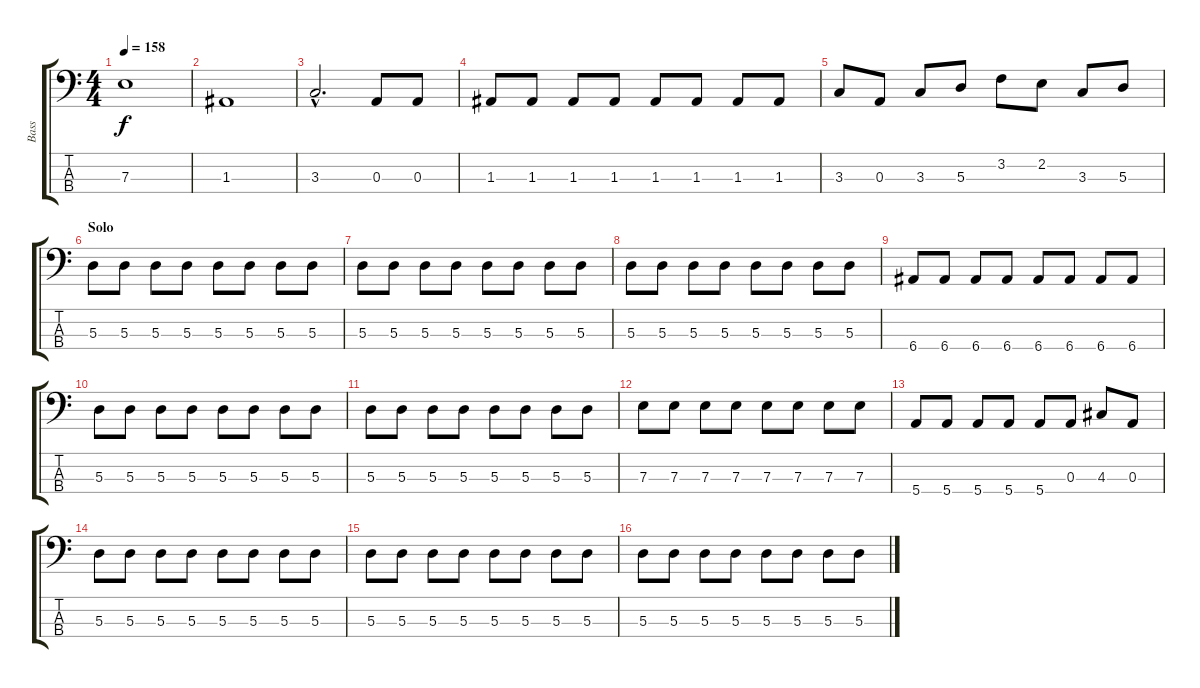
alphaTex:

\track ("Bass" "Bass") {instrument electricbassfinger}
\staff {score tabs}
\tuning (G2 D2 A1 E1) {hide}
\ts (4 4)
\tempo 158
\clef f4
\ks c
7.3.1{dy f} |
1.3.1 |
3.3{hac}.2{d} 0.3.8 0.3.8 |
1.3.8 1.3.8 1.3.8 1.3.8 1.3.8 1.3.8 1.3.8 1.3.8 |
3.3.8 0.3.8 3.3.8 5.3.8 3.2.8 2.2.8 3.3.8 5.3.8 |
\section ("" "Solo")
5.3.8 5.3.8 5.3.8 5.3.8 5.3.8 5.3.8 5.3.8 5.3.8 |
5.3.8 5.3.8 5.3.8 5.3.8 5.3.8 5.3.8 5.3.8 5.3.8 |
5.3.8 5.3.8 5.3.8 5.3.8 5.3.8 5.3.8 5.3.8 5.3.8 |
6.4.8 6.4.8 6.4.8 6.4.8 6.4.8 6.4.8 6.4.8 6.4.8 |
5.3.8 5.3.8 5.3.8 5.3.8 5.3.8 5.3.8 5.3.8 5.3.8 |
5.3.8 5.3.8 5.3.8 5.3.8 5.3.8 5.3.8 5.3.8 5.3.8 |
7.3.8 7.3.8 7.3.8 7.3.8 7.3.8 7.3.8 7.3.8 7.3.8 |
5.4.8 5.4.8 5.4.8 5.4.8 5.4.8 0.3.8 4.3.8 0.3.8 |
5.3.8 5.3.8 5.3.8 5.3.8 5.3.8 5.3.8 5.3.8 5.3.8 |
5.3.8 5.3.8 5.3.8 5.3.8 5.3.8 5.3.8 5.3.8 5.3.8 |
5.3.8 5.3.8 5.3.8 5.3.8 5.3.8 5.3.8 5.3.8 5.3.8
